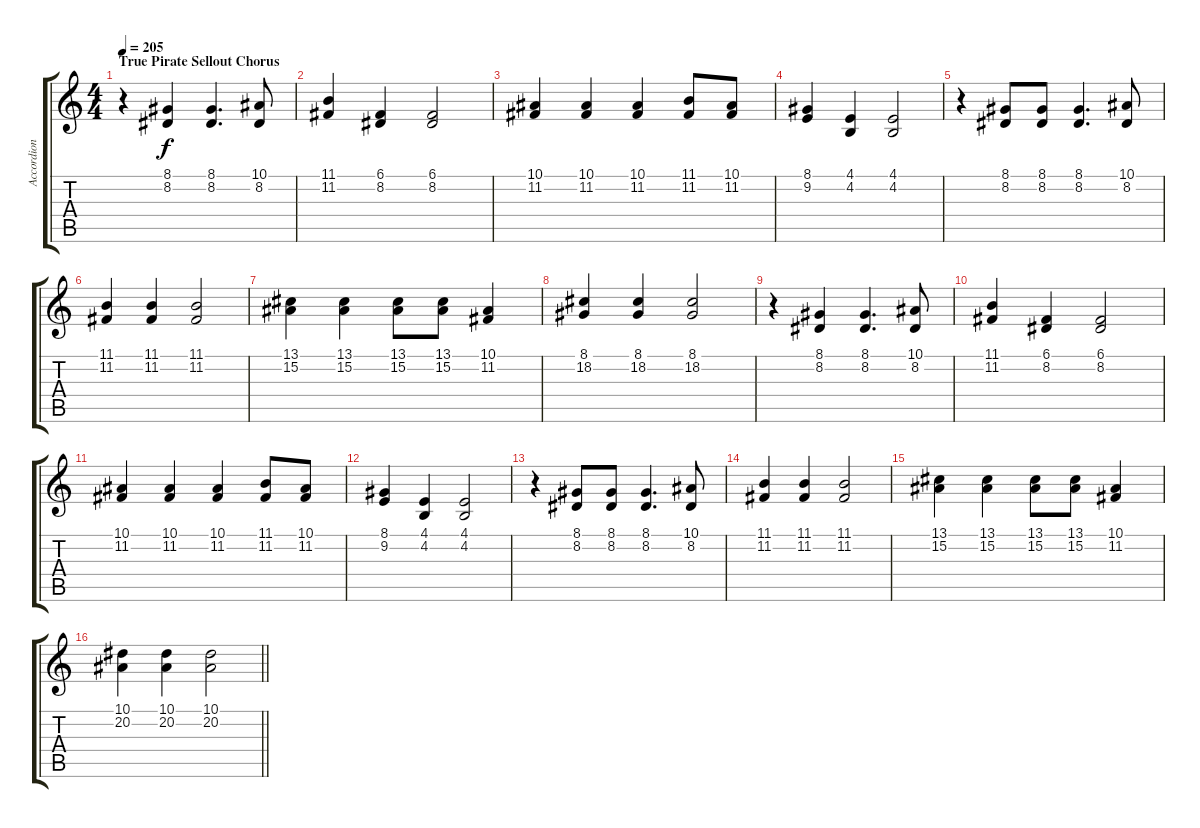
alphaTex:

\track ("Accordion" "Accordion") {instrument accordion}
\staff {score tabs}
\tuning (C4 G3 Eb3 Bb2 F2 C2) {hide}
\ts (4 4)
\section ("" "True Pirate Sellout Chorus")
\tempo 205
\clef g2
\ks c
r.4{dy f} (8.1 8.2).4 (8.1 8.2).4{d} (10.1 8.2).8 |
(11.1 11.2).4 (6.1 8.2).4 (6.1 8.2).2 |
(10.1 11.2).4 (10.1 11.2).4 (10.1 11.2).4 (11.1 11.2).8 (10.1 11.2).8 |
(8.1 9.2).4 (4.1 4.2).4 (4.1 4.2).2 |
r.4 (8.1 8.2).8 (8.1 8.2).8 (8.1 8.2).4{d} (10.1 8.2).8 |
(11.1 11.2).4 (11.1 11.2).4 (11.1 11.2).2 |
(13.1 15.2).4 (13.1 15.2).4 (13.1 15.2).8 (13.1 15.2).8 (10.1 11.2).4 |
(8.1 18.2).4 (8.1 18.2).4 (8.1 18.2).2 |
r.4 (8.1 8.2).4 (8.1 8.2).4{d} (10.1 8.2).8 |
(11.1 11.2).4 (6.1 8.2).4 (6.1 8.2).2 |
(10.1 11.2).4 (10.1 11.2).4 (10.1 11.2).4 (11.1 11.2).8 (10.1 11.2).8 |
(8.1 9.2).4 (4.1 4.2).4 (4.1 4.2).2 |
r.4 (8.1 8.2).8 (8.1 8.2).8 (8.1 8.2).4{d} (10.1 8.2).8 |
(11.1 11.2).4 (11.1 11.2).4 (11.1 11.2).2 |
(13.1 15.2).4 (13.1 15.2).4 (13.1 15.2).8 (13.1 15.2).8 (10.1 11.2).4 |
\barLineRight lightlight
(10.1 20.2).4 (10.1 20.2).4 (10.1 20.2).2
